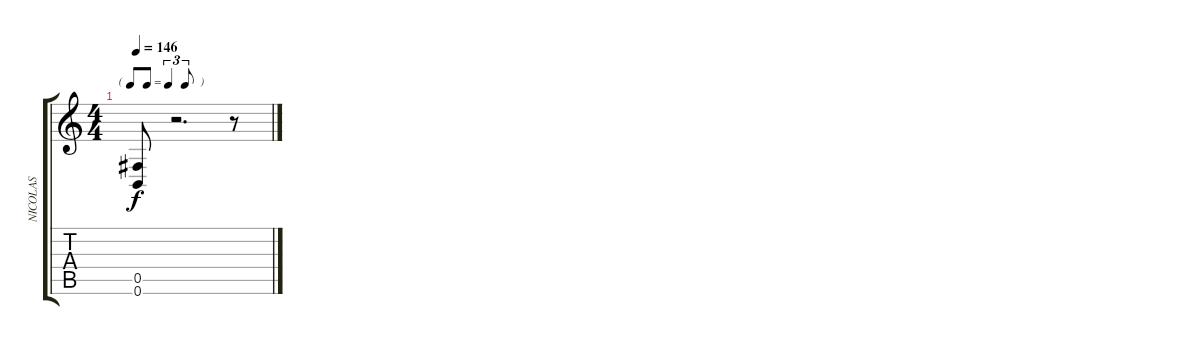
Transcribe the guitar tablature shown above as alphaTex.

\track ("NICOLAS" "NICOLAS") {instrument overdrivenguitar}
\staff {score tabs}
\tuning (Db4 Ab3 E3 B2 Gb2 B1) {hide}
\ts (4 4)
\tf triplet8th
\tempo 146
\clef g2
\ks c
(0.5 0.6).8{dy f} r.2{d} r.8
